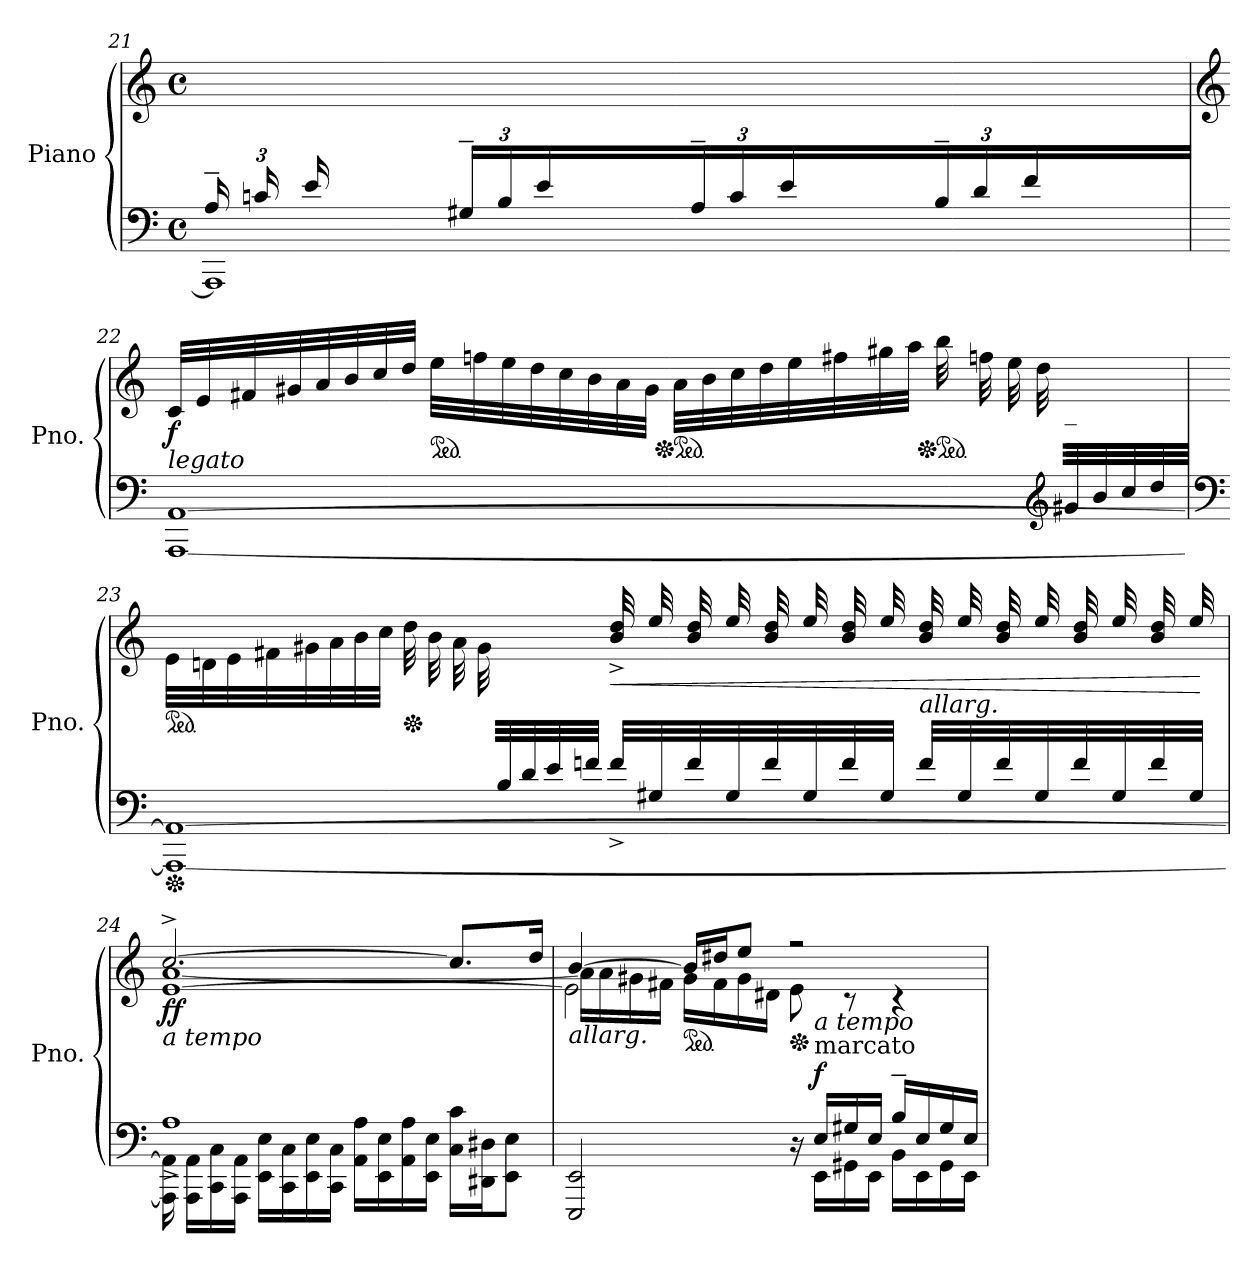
**kern	**kern	**dynam
*part1	*part1	*part1
*staff2	*staff1	*staff1/2
*I"Piano	*	*
*I'Pno.	*	*
*clefF4	*clefG2	*
*k[]	*k[]	*
*M4/4	*M4/4	*
*met(c)	*met(c)	*
*Xbrackettup	*	*
=21	=21	=21
*^	*	*
*	*^	*	*
24A~>/LL	16ryy	1AAA]	8ryy	.
24cn/	.	.	.	.
.	2ryy	.	.	.
24e/	.	.	.	.
*	*	*	*Xbrackettup	*
8ryy	.	.	24a\	.
.	.	.	24b\	.
.	.	.	24cc\JJ	.
(24G#X~>/LL	.	.	8ryy	.
24B/	.	.	.	.
24e/	.	.	.	.
8ryy	.	.	24b\	.
.	.	.	24cc\	.
.	.	.	24dd\JJ)	.
(24A~>/LL	.	.	8ryy	.
24c/	.	.	.	.
.	4ryy	.	.	.
24e/	.	.	.	.
8ryy	.	.	24a\	.
.	.	.	24b\	.
.	.	.	24cc\JJ)	.
(24B~>/LL	.	.	8ryy	.
24d/	.	.	.	.
.	8ryy	.	.	.
24f/	.	.	.	.
8ryy	.	.	24g#X\	.
.	.	.	24a\	.
.	16ryy	.	.	.
.	.	.	24b\JJ)	.
=22	=22	=22	=22	=22
*	*	*	*clefG2	*
!	!	!	!LO:TX:b:i:t=legato	!
!	!	!	!	!LO:DY:b
2..ryy	2ryy	[1AAA [1AA	32c/LLL	f
.	.	.	32e/	.
.	.	.	32f#X/	.
.	.	.	32g#X/	.
.	.	.	32a/	.
.	.	.	32b/	.
.	.	.	32cc/	.
.	.	.	32dd/JJJ	.
*	*	*	*ped	*
.	.	.	32ee\LLL	.
.	.	.	32ffn\	.
.	.	.	32ee\	.
.	.	.	32dd\	.
.	.	.	32cc\	.
.	.	.	32b\	.
.	.	.	32a\	.
.	.	.	32g#\JJJ	.
*	*	*	*Xped	*
*	*	*	*ped	*
.	4ryy	.	32a\LLL	.
.	.	.	32b\	.
.	.	.	32cc\	.
.	.	.	32dd\	.
.	.	.	32ee\	.
.	.	.	32ff#X\	.
.	.	.	32gg#X\	.
.	.	.	32aa\JJJ	.
*	*	*	*Xped	*
*	*	*	*ped	*
.	8ryy	.	32bb\LLL	.
.	.	.	32ffn\	.
.	.	.	32ee\	.
.	.	.	32dd\	.
*clefG2	*	*	*	*
!	!	!	!LO:TX:b:t=_	!
32g#</	8ryy	.	8ryy	.
32b/	.	.	.	.
32cc/	.	.	.	.
32dd/JJJ	.	.	.	.
=23	=23	=23	=23	=23
*clefF4	*	*	*	*
*Xped	*	*	*	*
*	*	*	*ped	*
4.ryy	4ryy	1AAA_ 1AA_	32e\LLL	.
.	.	.	32dn\	.
.	.	.	32e\	.
.	.	.	32f#X\	.
.	.	.	32g#X\	.
.	.	.	32a\	.
.	.	.	32b\	.
.	.	.	32cc\JJJ	.
*	*	*	*Xped	*
.	4ryy	.	32dd\LLL	.
.	.	.	32b\	.
.	.	.	32a\	.
.	.	.	32g#\	.
32B/	.	.	8ryy	.
32d/	.	.	.	.
32e/	.	.	.	.
32fn/JJJ	.	.	.	.
!	!	!	!	!LO:HP:b
2ryy	32f^/LLL	.	32b/^ 32dd/^LLL	<
.	32G#X/	.	32ee/	.
.	32f/	.	32b/ 32dd/	.
.	32G#/	.	32ee/	.
.	32f/	.	32b/ 32dd/	.
.	32G#/	.	32ee/	.
.	32f/	.	32b/ 32dd/	.
.	32G#/JJJ	.	32ee/JJJ	.
!	!	!	!LO:TX:b:i:t=allarg.	!
.	32f/LLL	.	32b/ 32dd/LLL	.
.	32G#/	.	32ee/	.
.	32f/	.	32b/ 32dd/	.
.	32G#/	.	32ee/	.
.	32f/	.	32b/ 32dd/	.
.	32G#/	.	32ee/	.
.	32f/	.	32b/ 32dd/	.
.	32G#/JJJ	.	32ee/JJJ	.
*v	*v	*v	*	*
.	.	[
=24	=24	=24
*^	*^	*
*	*	*	*^	*
!	!	!LO:TX:b:i:t=a tempo	!	!	!
!	!	!	!	!	!LO:DY:b
16AAA\] 16AA\]	1A^	[2.cc^/	[1a	[1e	ff
16AAA\ 16AA\LL	.	.	.	.	.
16CC\ 16C\	.	.	.	.	.
16AAA\ 16AA\JJ	.	.	.	.	.
16EE\ 16E\LL	.	.	.	.	.
16CC\ 16C\	.	.	.	.	.
16EE\ 16E\	.	.	.	.	.
16CC\ 16C\JJ	.	.	.	.	.
16AA\ 16A\LL	.	.	.	.	.
16EE\ 16E\	.	.	.	.	.
16AA\ 16A\	.	.	.	.	.
16EE\ 16E\JJ	.	.	.	.	.
16C\ 16c\LL	.	8.cc/L]	.	.	.
16DD#X\ 16D#X\J	.	.	.	.	.
8EE\ 8E\J	.	.	.	.	.
.	.	16dd/Jk	.	.	.
=25	=25	=25	=25	=25	=25
!	!	!LO:TX:b:i:t=allarg.	!	!	!
*	*	*	*	*^	*
2EEE/ 2EE/	2ryy	[4b/	16a\LL]	2e\]	2ryy	.
.	.	.	16a\	.	.	.
.	.	.	16g#X\	.	.	.
.	.	.	16f#X\JJ	.	.	.
*	*	*ped	*	*	*	*
.	.	16b/LL]	16g#\LL	.	.	.
.	.	16dd#X/J	16f#\	.	.	.
.	.	8ee/J	16g#\	.	.	.
.	.	.	16d#X<\JJ	.	.	.
*	*	*Xped	*	*	*	*
16r	16ryy	2r	8e<\	2ryy	16ryy	.
!	!	!	!	!	!LO:TX:b:i:t=a tempo	!
!	!	!	!	!	!LO:TX:b:t=marcato	!
!	!	!	!	!	!	!LO:DY:a=2
16E/LL	16EE<\LL	.	.	.	4..ryy	f
16G#X/	16GG#X\	.	8r	.	.	.
16E/JJ	16EE\JJ	.	.	.	.	.
16B~/LL	16BB\LL	.	4r	.	.	.
16E/	16EE\	.	.	.	.	.
16G#/	16GG#\	.	.	.	.	.
16E/JJ	16EE\JJ	.	.	.	.	.
*v	*v	*	*	*	*	*
*	*v	*v	*v	*v	*
=	=	=
*-	*-	*-
